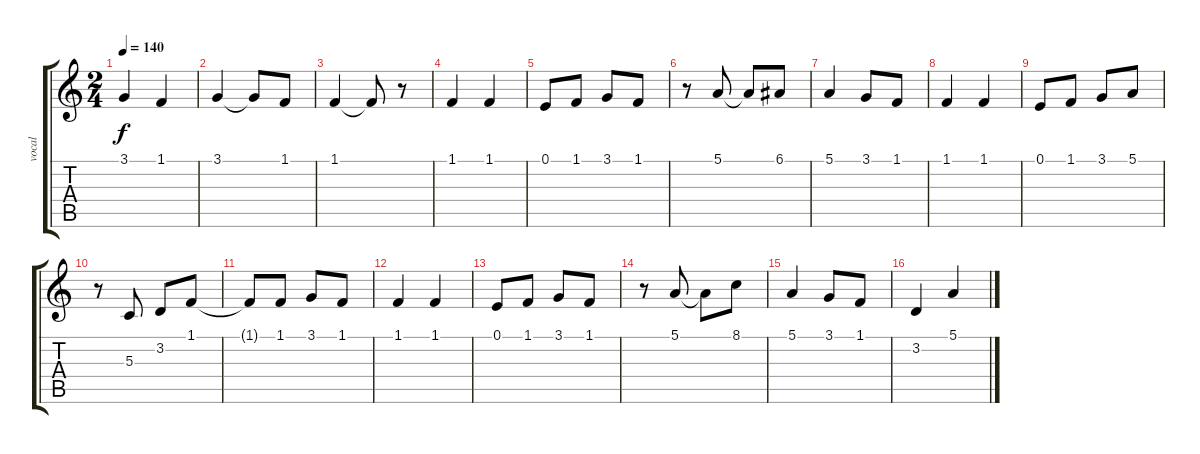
\track ("vocal" "vocal") {instrument violin}
\staff {score tabs}
\tuning (E4 B3 G3 D3 A2 E2) {hide}
\ts (2 4)
\tempo 140
\clef g2
\ks c
3.1.4{dy f} 1.1.4 |
3.1.4 3.1{t}.8 1.1.8 |
1.1.4 1.1{t}.8 r.8 |
1.1.4 1.1.4 |
0.1.8 1.1.8 3.1.8 1.1.8 |
r.8 5.1.8 5.1{t}.8 6.1.8 |
5.1.4 3.1.8 1.1.8 |
1.1.4 1.1.4 |
0.1.8 1.1.8 3.1.8 5.1.8 |
r.8 5.3.8 3.2.8 1.1.8 |
1.1{t}.8 1.1.8 3.1.8 1.1.8 |
1.1.4 1.1.4 |
0.1.8 1.1.8 3.1.8 1.1.8 |
r.8 5.1.8 5.1{t}.8 8.1.8 |
5.1.4 3.1.8 1.1.8 |
3.2.4 5.1.4
